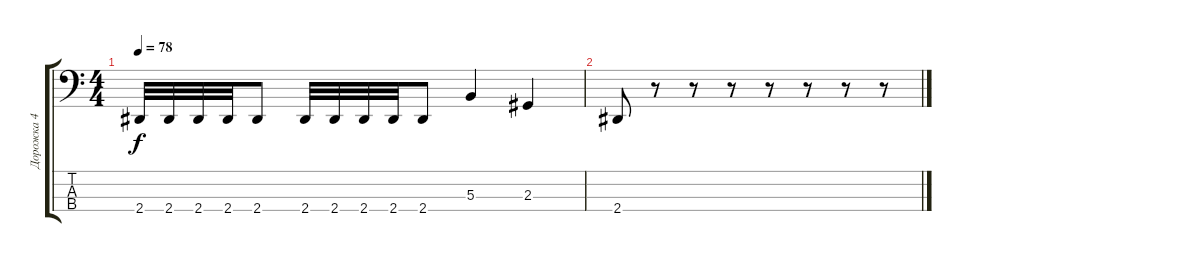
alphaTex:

\track ("Дорожка 4" "Дорожка 4") {instrument electricbasspick}
\staff {score tabs}
\tuning (E2 B1 Gb1 Db1) {hide}
\ts (4 4)
\tempo 78
\clef f4
\ks c
2.4.32{dy f} 2.4.32 2.4.32 2.4.32 2.4.8 2.4.32 2.4.32 2.4.32 2.4.32 2.4.8 5.3.4 2.3.4 |
2.4.8 r.8 r.8 r.8 r.8 r.8 r.8 r.8
